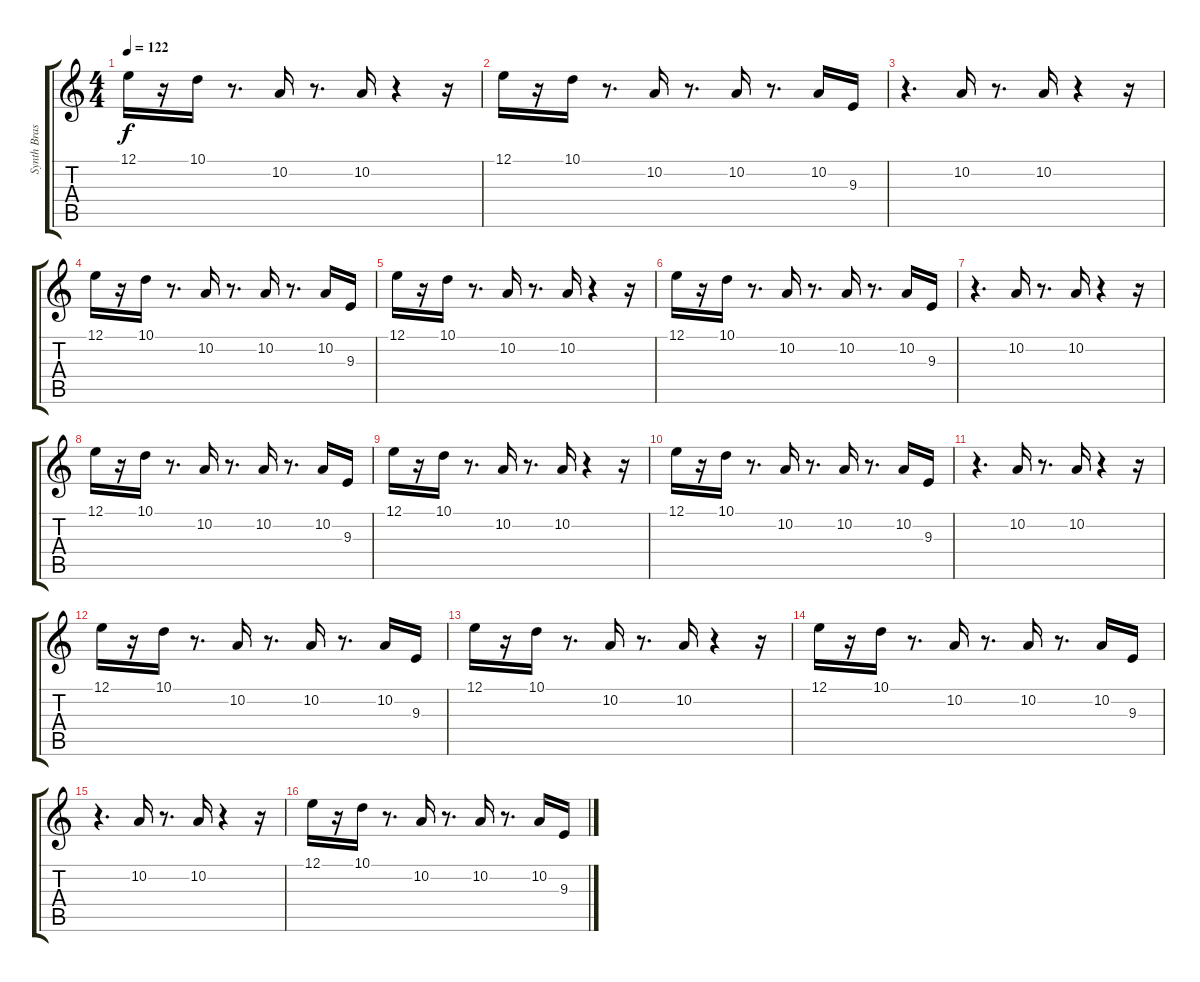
\track ("Synth Brass 2" "Synth Bras") {instrument synthbrass2}
\staff {score tabs}
\tuning (E4 B3 G3 D3 A2 E2) {hide}
\ts (4 4)
\tempo 122
\clef g2
\ks c
12.1.16{dy f} r.16 10.1.16 r.8{d} 10.2.16 r.8{d} 10.2.16 r.4 r.16 |
12.1.16 r.16 10.1.16 r.8{d} 10.2.16 r.8{d} 10.2.16 r.8{d} 10.2.16 9.3.16 |
r.4{d} 10.2.16 r.8{d} 10.2.16 r.4 r.16 |
12.1.16 r.16 10.1.16 r.8{d} 10.2.16 r.8{d} 10.2.16 r.8{d} 10.2.16 9.3.16 |
12.1.16 r.16 10.1.16 r.8{d} 10.2.16 r.8{d} 10.2.16 r.4 r.16 |
12.1.16 r.16 10.1.16 r.8{d} 10.2.16 r.8{d} 10.2.16 r.8{d} 10.2.16 9.3.16 |
r.4{d} 10.2.16 r.8{d} 10.2.16 r.4 r.16 |
12.1.16 r.16 10.1.16 r.8{d} 10.2.16 r.8{d} 10.2.16 r.8{d} 10.2.16 9.3.16 |
12.1.16 r.16 10.1.16 r.8{d} 10.2.16 r.8{d} 10.2.16 r.4 r.16 |
12.1.16 r.16 10.1.16 r.8{d} 10.2.16 r.8{d} 10.2.16 r.8{d} 10.2.16 9.3.16 |
r.4{d} 10.2.16 r.8{d} 10.2.16 r.4 r.16 |
12.1.16 r.16 10.1.16 r.8{d} 10.2.16 r.8{d} 10.2.16 r.8{d} 10.2.16 9.3.16 |
12.1.16 r.16 10.1.16{volume 16} r.8{d} 10.2.16{volume 16} r.8{d} 10.2.16{volume 15} r.4 r.16 |
12.1.16{volume 15} r.16 10.1.16{volume 14} r.8{d} 10.2.16{volume 14} r.8{d} 10.2.16{volume 14} r.8{d} 10.2.16{volume 14} 9.3.16{volume 13} |
r.4{d} 10.2.16{volume 13} r.8{d} 10.2.16{volume 12} r.4 r.16 |
12.1.16{volume 12} r.16 10.1.16{volume 12} r.8{d} 10.2.16{volume 12} r.8{d} 10.2.16{volume 11} r.8{d} 10.2.16{volume 11} 9.3.16
